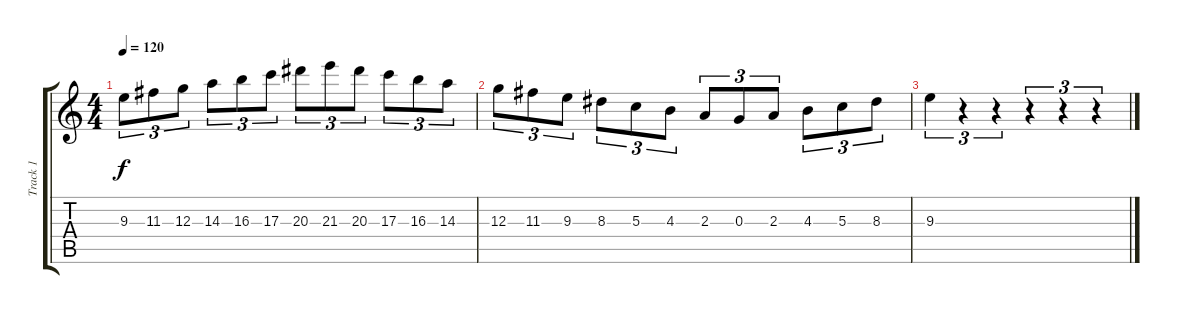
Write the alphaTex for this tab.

\track ("Track 1" "Track 1") {instrument acousticguitarsteel}
\staff {score tabs}
\tuning (E4 B3 G3 D3 A2 E2) {hide}
\ts (4 4)
\tempo 120
\clef g2
\ks c
9.3.8{tu (3 2) dy f instrument acousticguitarsteel} 11.3.8{tu (3 2)} 12.3.8{tu (3 2)} 14.3.8{tu (3 2)} 16.3.8{tu (3 2)} 17.3.8{tu (3 2)} 20.3.8{tu (3 2)} 21.3.8{tu (3 2)} 20.3.8{tu (3 2)} 17.3.8{tu (3 2)} 16.3.8{tu (3 2)} 14.3.8{tu (3 2)} |
12.3.8{tu (3 2)} 11.3.8{tu (3 2)} 9.3.8{tu (3 2)} 8.3.8{tu (3 2)} 5.3.8{tu (3 2)} 4.3.8{tu (3 2)} 2.3.8{tu (3 2)} 0.3.8{tu (3 2)} 2.3.8{tu (3 2)} 4.3.8{tu (3 2)} 5.3.8{tu (3 2)} 8.3.8{tu (3 2)} |
9.3.4{tu (3 2)} r.4{tu (3 2)} r.4{tu (3 2)} r.4{tu (3 2)} r.4{tu (3 2)} r.4{tu (3 2)}
